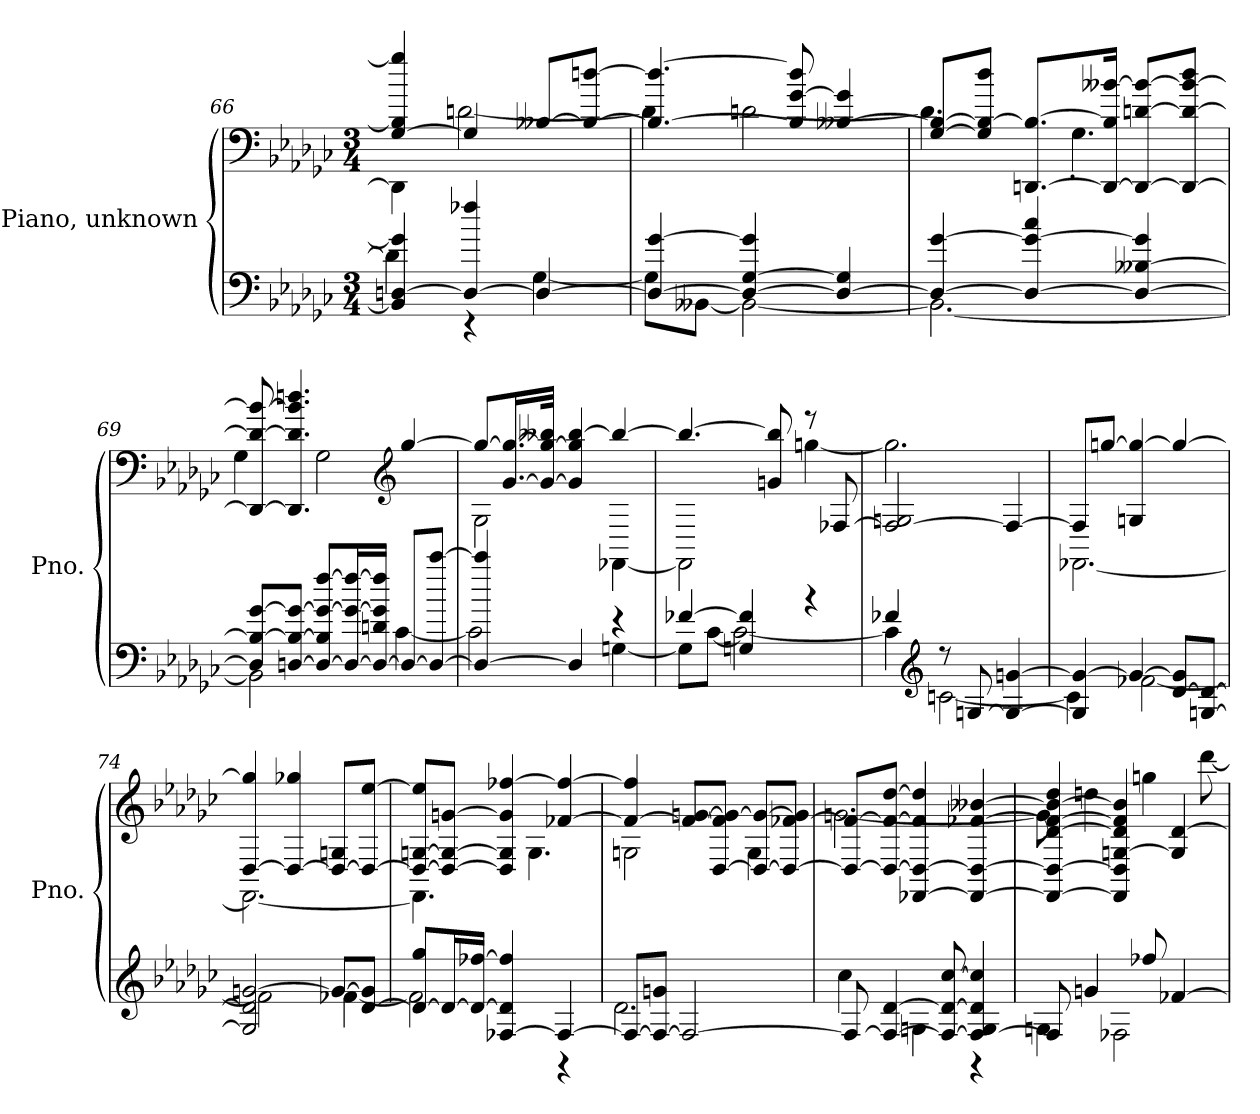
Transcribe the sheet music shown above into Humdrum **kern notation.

**kern	**kern
*part1	*part1
*staff2	*staff1
*I"Piano, unknown	*
*I'Pno.	*
!!LO:LB:g=z
*clefF4	*clefF4
*k[b-e-a-d-g-c-]	*k[b-e-a-d-g-c-]
*M3/4	*M3/4
=66	=66
*^	*^
4BB--/] [4Dn/ 4g-/]	4d\]	[4G-/ 4B--/] 4gg-/]	4DD\]
4D/_ 4ff-X/	4r	4G-/]	[2dn\
4D/_	[4G-\	[8B--X/L	.
.	.	8B--/_ [8ddn/J	.
=67	=67	=67	=67
4D/_ [4g-/	8G-\L]	4.B--/_ 4.dd/_	4d\]
.	[8BB--X\J	.	.
4D/_ [4G-/ 4g-/]	2BB--\_	.	[2dn\
.	.	8B--/] [8g-/ 8dd/]	.
4D/_ 4G-/]	.	[4B--X/ 4g-/]	.
=68	=68	=68	=68
4D/_ [4g-/	2.BB--\_	[8G-/ 8B--/_L	4.d\]
.	.	8G-/] 8B--/_ 8dd-/J	.
4D/_ 4g-/_ 4cc-/	.	[8.DDn/ 8.B--/_L	.
.	.	.	4.G-'\
.	.	16DD/_ 16B--/] [16b--X/Jk	.
4D/_ [4B--X/ 4g-/]	.	8DD/_ [8dn/ 8b--/_L	.
.	.	8DD/_ 8d/_ 8b--/_ 8dd-/J	.
!!LO:LB:g=z	!!
=69	=69	=69	=69
8D/] 8B--/_ [8g-/L	2BB--\]	8DD/_ 8d/_ 8b--/_	4G-\
[8Dn/ 8B--/_ 8g-/_J	.	4.DD/] 4.d/] 4.b--/] 4.ddn/	.
8D/_ 8B--/] 8g-/_ [8ff/L	.	.	2G-\
16D/_ 16g-/_ 16ff/_L	.	.	.
16D/_ 16dn/ 16g-/] 16ff/]JJ	.	.	.
*	*	*clefG2	*
8D/L_	[4c-\	[4gg-/	.
8D/_ [8ccc-/J	.	.	.
=70	=70	=70	=70
4D/_ 4ccc-/]	2c-\]	8gg-/L_	2G-\
.	.	[16.g-/ 16.gg-/_L	.
.	.	32g-/_ 32gg-/_ 32bb--X/JJk	.
4D/]	.	4g-/] 4gg-/] [4bb--/	.
4r	[4Gn\	4bb--/_	[4FF-X\
=71	=71	=71	=71
[4f-X/	8G\L]	4.bb--/_	2FF-\]
.	[8c-\J	.	.
4Gn/ 4f-/]	2c-\_	.	.
.	.	8gn/ 8bb--/]	.
4r	.	8r	[4ggn\
.	.	[8F-X/	.
=72	=72	=72	=72
4f-X/	4c-\]	2F-/_ 2Gn/	2.gg\]
*clefG2	*	*	*
8r	[2cn\	.	.
[8Gn/	.	.	.
4G/_ [4gn/	.	4F-/_	.
!!LO:PB:g=z	!!
=73	=73	=73	=73
4G/] 4g/_	4c\]	8F-/L]	[2.FF-X\
.	.	[8ggn/J	.
4g/_	[2f-X\	4Gn/ 4gg/_	.
[8d-/ 8g/]L	.	4gg/_	.
[8Gn/ 8d-/_J	.	.	.
=74	=74	=74	=74
2G/] 2d-/] [2gn/	2f-\]	[4D-/ 4gg/]	2.FF-\_
.	.	4D-/_ 4gg-X/	.
8g/L_	[4f-X\	8D-/_ 8Gn/L	.
[8d-/ 8g/]J	.	8D-/_ [8ee-/J	.
=75	=75	=75	=75
8d-/_ 8gg-/L	2f-\]	8D-/_ [8Gn/ 8ee-/]L	4.FF-\]
16d-/L_	.	8D-/_ 8G/_ [8gn/J	.
16d-/_ [16ff-X/JJ	.	.	.
[4F-X/ 4d-/] 4ff-/]	.	4D-/] 4G/] 4g/] [4ff-X/	.
.	.	.	4.G\
4F-/_	4r	[4f-X/ 4ff-/_	.
=76	=76	=76	=76
8F-/L_	2.d-\	4f-/_ 4ff-/]	2Gn\
8F-/_ 8gn/J	.	.	.
2F-/_	.	8f-/_ [8gn/L	.
.	.	[8D-/ 8f-/] 8g/_J	.
.	.	8D-/_ 8g/_L	4G\
.	.	8D-/_ [8f-X/ 8g/]J	.
!!LO:LB:g=z	!!
=77	=77	=77	=77
8F-/_	4cc-\	8D-/_ 8f-/_L	[2.gn\
4F-/_ [4d-/	.	8D-/_ 8f-/_ [8dd-/J	.
.	4Gn\	[4FF-X/ 4D-/_ 4f-/] 4dd-/]	.
8F-/_ 8d-/_ [8cc-/	.	.	.
4F-/_ 4G/ 4d-/] 4cc-/]	4r	4FF-/_ 4D-/_ [4f-X/ [4b--X/	.
=78	=78	=78	=78
8F-/]	4Gn\	4FF-/_ 4D-/_ [4d-/ 4f-/_ 4b--/_ 4dd-/	8g\]
4gn/	.	.	4ddn\
.	2F-X\	4FF-/] 4D-/] [4Gn/ 4d-/] 4f-/] 4b--/]	.
8ff-X/	.	.	4ggn\
[4f-X/	.	4G/] [4d-/	.
.	.	.	[8ddd-\
*v	*v	*	*
*	*v	*v
=	=
*-	*-
